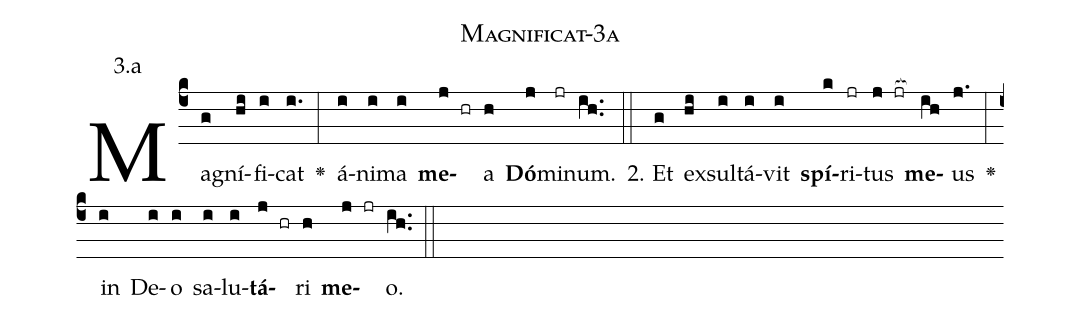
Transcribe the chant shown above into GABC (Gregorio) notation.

name: Magnificat-3a;
annotation: 3.a;
%%
(c4)Ma(g)gní(hi)fi(i)cat(i.) <v>\greheightstar</v>(:) á(i)ni(i)ma(i) <b>me</b>(j hr)a(h) <b>Dó</b>(j)mi(jr)num.(ih..) (::)
2. Et(g) ex(hi)sul(i)tá(i)vit(i) <b>spí</b>(k)ri(jr)tus(j jr[ocb:1{]) <b>me</b>(ih[ocb:0}])us(j.) <v>\greheightstar</v>(:) in(i) De(i)o(i) sa(i)lu(i)<b>tá</b>(j hr)ri(h) <b>me</b>(j jr)o.(ih..) (::)


%E(i) u(i) o(j) u(h) a(j) e.(ih..) (::)
